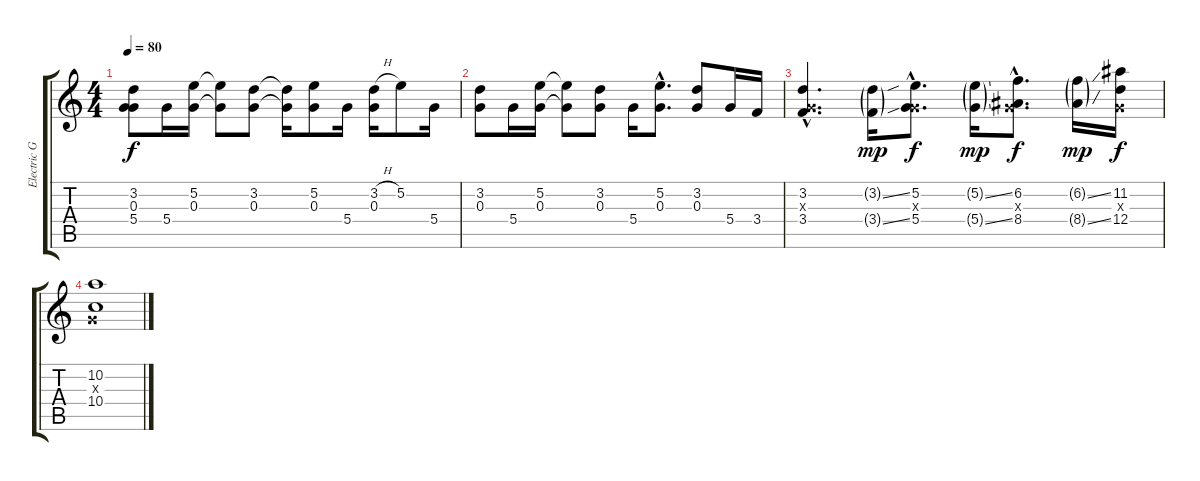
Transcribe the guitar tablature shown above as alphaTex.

\track ("Electric Guitar (slightly dirty)" "Electric G") {instrument electricguitarclean}
\staff {score tabs}
\tuning (E4 B3 G3 D3 A2 E2) {hide}
\ts (4 4)
\tempo 80
\clef g2
\ks c
(3.2 0.3 5.4).8{dy f} 5.4.16 (5.2 0.3).16 (5.2{t} 0.3{t}).8 (3.2 0.3).8 (3.2{t} 0.3{t}).16 (5.2 0.3).8 5.4.16 (3.2{h} 0.3).16 5.2.8 5.4.16 |
(3.2 0.3).8 5.4.16 (5.2 0.3).16 (5.2{t} 0.3{t}).8 (3.2 0.3).8 5.4.16 (5.2{hac} 0.3{hac}).8{d} (3.2 0.3).8 5.4.16 3.4.16 |
(3.2{hac} 0.3{hac x} 3.4{hac}).4{d} (3.2{ss g} 3.4{ss g}).16{dy mp} (5.2{hac} 0.3{hac x} 5.4{hac}).8{d dy f} (5.2{ss g} 5.4{ss g}).16{dy mp} (6.2{hac} 0.3{hac x} 8.4{hac}).8{d dy f} (6.2{ss g} 8.4{ss g}).16{dy mp} (11.2 0.3{x} 12.4).16{dy f} |
(10.2 0.3{x} 10.4).1
